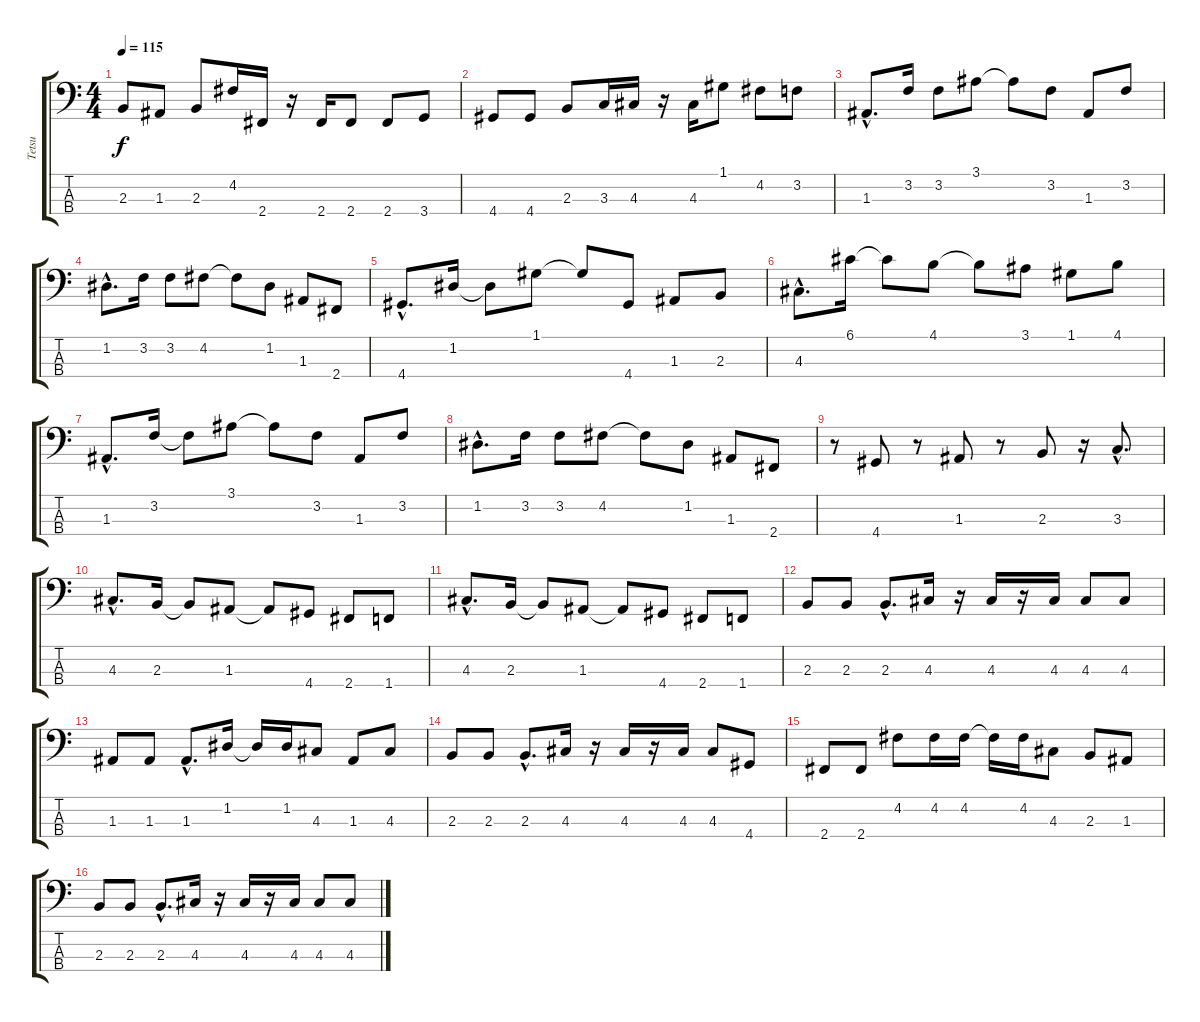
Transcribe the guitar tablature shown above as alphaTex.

\track ("Tetsu" "Tetsu") {instrument electricbasspick}
\staff {score tabs}
\tuning (G2 D2 A1 E1) {hide}
\ts (4 4)
\tempo 115
\clef f4
\ks c
2.3.8{dy f} 1.3.8 2.3.8 4.2.16 2.4.16 r.16 2.4.16 2.4.8 2.4.8 3.4.8 |
4.4.8 4.4.8 2.3.8 3.3.16 4.3.16 r.16 4.3.16 1.1.8 4.2.8 3.2.8 |
1.3{hac}.8{d} 3.2.16 3.2.8 3.1.8 3.1{t}.8 3.2.8 1.3.8 3.2.8 |
1.2{hac}.8{d} 3.2.16 3.2.8 4.2.8 4.2{t}.8 1.2.8 1.3.8 2.4.8 |
4.4{hac}.8{d} 1.2.16 1.2{t}.8 1.1.8 1.1{t}.8 4.4.8 1.3.8 2.3.8 |
4.3{hac}.8{d} 6.1.16 6.1{t}.8 4.1.8 4.1{t}.8 3.1.8 1.1.8 4.1.8 |
1.3{hac}.8{d} 3.2.16 3.2{t}.8 3.1.8 3.1{t}.8 3.2.8 1.3.8 3.2.8 |
1.2{hac}.8{d} 3.2.16 3.2.8 4.2.8 4.2{t}.8 1.2.8 1.3.8 2.4.8 |
r.8 4.4.8 r.8 1.3.8 r.8 2.3.8 r.16 3.3{hac}.8{d} |
4.3{hac}.8{d} 2.3.16 2.3{t}.8 1.3.8 1.3{t}.8 4.4.8 2.4.8 1.4.8 |
4.3{hac}.8{d} 2.3.16 2.3{t}.8 1.3.8 1.3{t}.8 4.4.8 2.4.8 1.4.8 |
2.3.8 2.3.8 2.3{hac}.8{d} 4.3.16 r.16 4.3.16 r.16 4.3.16 4.3.8 4.3.8 |
1.3.8 1.3.8 1.3{hac}.8{d} 1.2.16 1.2{t}.16 1.2.16 4.3.8 1.3.8 4.3.8 |
2.3.8 2.3.8 2.3{hac}.8{d} 4.3.16 r.16 4.3.16 r.16 4.3.16 4.3.8 4.4.8 |
2.4.8 2.4.8 4.2.8 4.2.16 4.2.16 4.2{t}.16 4.2.16 4.3.8 2.3.8 1.3.8 |
2.3.8 2.3.8 2.3{hac}.8{d} 4.3.16 r.16 4.3.16 r.16 4.3.16 4.3.8 4.3.8
